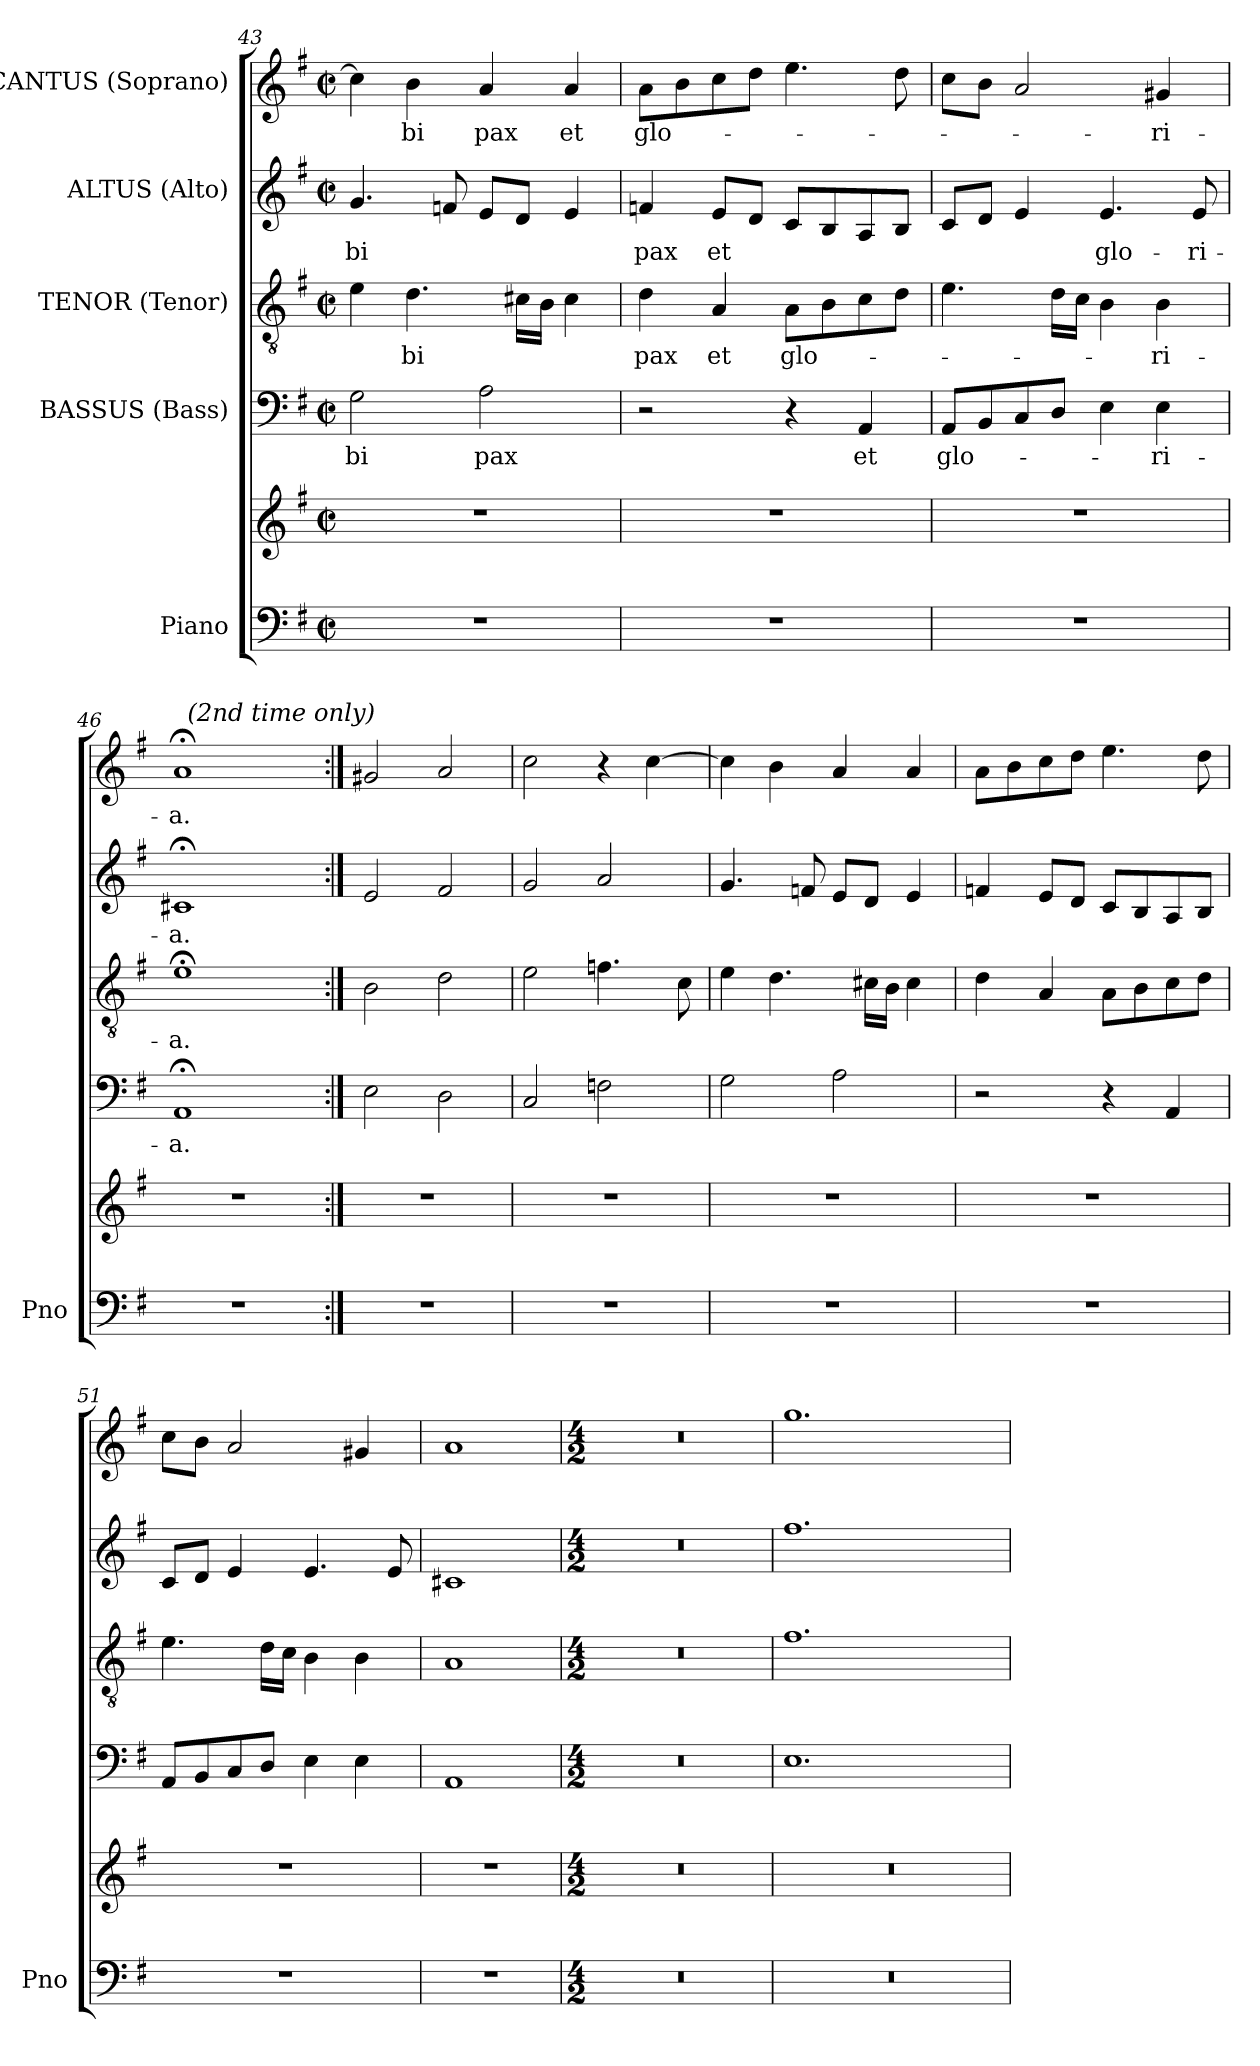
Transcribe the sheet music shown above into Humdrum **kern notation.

**kern	**kern	**kern	**text	**kern	**text	**kern	**text	**kern	**text
*part5	*part5	*part4	*part4	*part3	*part3	*part2	*part2	*part1	*part1
*staff6	*staff5	*staff4	*staff4	*staff3	*staff3	*staff2	*staff2	*staff1	*staff1
*I"Piano	*	*I"BASSUS (Bass)	*	*I"TENOR (Tenor)	*	*I"ALTUS (Alto)	*	*I"CANTUS (Soprano)	*
*I'Pno	*	*	*	*	*	*	*	*	*
*clefF4	*clefG2	*clefF4	*	*clefGv2	*	*clefG2	*	*clefG2	*
*k[f#]	*k[f#]	*k[f#]	*	*k[f#]	*	*k[f#]	*	*k[f#]	*
*G:	*G:	*G:	*	*G:	*	*G:	*	*G:	*
*M2/2	*M2/2	*M2/2	*	*M2/2	*	*M2/2	*	*M2/2	*
*met(c|)	*met(c|)	*met(c|)	*	*met(c|)	*	*met(c|)	*	*met(c|)	*
=43	=43	=43	=43	=43	=43	=43	=43	=43	=43
1r	1r	2G\	-bi	4e\	.	4.g/	-bi	4cc\]	.
.	.	.	.	4.d\	-bi	.	.	4b\	-bi
.	.	.	.	.	.	8fn/	.	.	.
.	.	2A\	pax	.	.	8e/L	.	4a/	pax
.	.	.	.	16c#X\LL	.	8d/J	.	.	.
.	.	.	.	16B\JJ	.	.	.	.	.
.	.	.	.	4c#\	.	4e/	.	4a/	et
=44	=44	=44	=44	=44	=44	=44	=44	=44	=44
1r	1r	2r	.	4d\	pax	4fn/	pax	8a\L	glo-
.	.	.	.	.	.	.	.	8b\	.
.	.	.	.	4A/	et	8e/L	et	8cc\	.
.	.	.	.	.	.	8d/J	.	8dd\J	.
.	.	4r	.	8A\L	glo-	8c/L	.	4.ee\	.
.	.	.	.	8B\	.	8B/	.	.	.
.	.	4AA/	et	8c\	.	8A/	.	.	.
.	.	.	.	8d\J	.	8B/J	.	8dd\	.
=45	=45	=45	=45	=45	=45	=45	=45	=45	=45
1r	1r	8AA/L	glo-	4.e\	.	8c/L	.	8cc\L	.
.	.	8BB/	.	.	.	8d/J	.	8b\J	.
.	.	8C/	.	.	.	4e/	.	2a/	.
.	.	8D/J	.	16d\LL	.	.	.	.	.
.	.	.	.	16c\JJ	.	.	.	.	.
.	.	4E\	.	4B\	.	4.e/	glo-	.	.
.	.	4E\	-ri-	4B\	-ri-	.	.	4g#X/	-ri-
.	.	.	.	.	.	8e/	-ri-	.	.
=46	=46	=46	=46	=46	=46	=46	=46	=46	=46
*	*	*	*	*	*	*	*	*^	*
1r	1r	1AA;<	-a.	1e;<	-a.	1c#X;<	-a.	1a;<	32ryy	-a.
!	!	!	!	!	!	!	!	!	!LO:TX:a:i:t=(2nd time only)	!
.	.	.	.	.	.	.	.	.	2ryy	.
.	.	.	.	.	.	.	.	.	4...ryy	.
*	*	*	*	*	*	*	*	*v	*v	*
!!LO:PB:g=z
=47:|!	=47:|!	=47:|!	=47:|!	=47:|!	=47:|!	=47:|!	=47:|!	=47:|!	=47:|!
1r	1r	2E\	.	2B\	.	2e/	.	2g#X/	.
.	.	2D\	.	2d\	.	2f#/	.	2a/	.
=48	=48	=48	=48	=48	=48	=48	=48	=48	=48
1r	1r	2C/	.	2e\	.	2g/	.	2cc\	.
.	.	2Fn\	.	4.fn\	.	2a/	.	4r	.
.	.	.	.	.	.	.	.	[4cc\	.
.	.	.	.	8c\	.	.	.	.	.
=49	=49	=49	=49	=49	=49	=49	=49	=49	=49
1r	1r	2G\	.	4e\	.	4.g/	.	4cc\]	.
.	.	.	.	4.d\	.	.	.	4b\	.
.	.	.	.	.	.	8fn/	.	.	.
.	.	2A\	.	.	.	8e/L	.	4a/	.
.	.	.	.	16c#X\LL	.	8d/J	.	.	.
.	.	.	.	16B\JJ	.	.	.	.	.
.	.	.	.	4c#\	.	4e/	.	4a/	.
=50	=50	=50	=50	=50	=50	=50	=50	=50	=50
1r	1r	2r	.	4d\	.	4fn/	.	8a\L	.
.	.	.	.	.	.	.	.	8b\	.
.	.	.	.	4A/	.	8e/L	.	8cc\	.
.	.	.	.	.	.	8d/J	.	8dd\J	.
.	.	4r	.	8A\L	.	8c/L	.	4.ee\	.
.	.	.	.	8B\	.	8B/	.	.	.
.	.	4AA/	.	8c\	.	8A/	.	.	.
.	.	.	.	8d\J	.	8B/J	.	8dd\	.
!!LO:LB:g=z
=51	=51	=51	=51	=51	=51	=51	=51	=51	=51
1r	1r	8AA/L	.	4.e\	.	8c/L	.	8cc\L	.
.	.	8BB/	.	.	.	8d/J	.	8b\J	.
.	.	8C/	.	.	.	4e/	.	2a/	.
.	.	8D/J	.	16d\LL	.	.	.	.	.
.	.	.	.	16c\JJ	.	.	.	.	.
.	.	4E\	.	4B\	.	4.e/	.	.	.
.	.	4E\	.	4B\	.	.	.	4g#X/	.
.	.	.	.	.	.	8e/	.	.	.
=52	=52	=52	=52	=52	=52	=52	=52	=52	=52
1r	1r	1AA	.	1A	.	1c#X	.	1a	.
=53	=53	=53	=53	=53	=53	=53	=53	=53	=53
*M4/2	*M4/2	*M4/2	*	*M4/2	*	*M4/2	*	*M4/2	*
0r	0r	0r	.	0r	.	0r	.	0r	.
=54	=54	=54	=54	=54	=54	=54	=54	=54	=54
0r	0r	1.E	.	1.f#	.	1.ff#	.	1.gg	.
.	.	2ryy	.	2ryy	.	2ryy	.	2ryy	.
=	=	=	=	=	=	=	=	=	=
*-	*-	*-	*-	*-	*-	*-	*-	*-	*-
